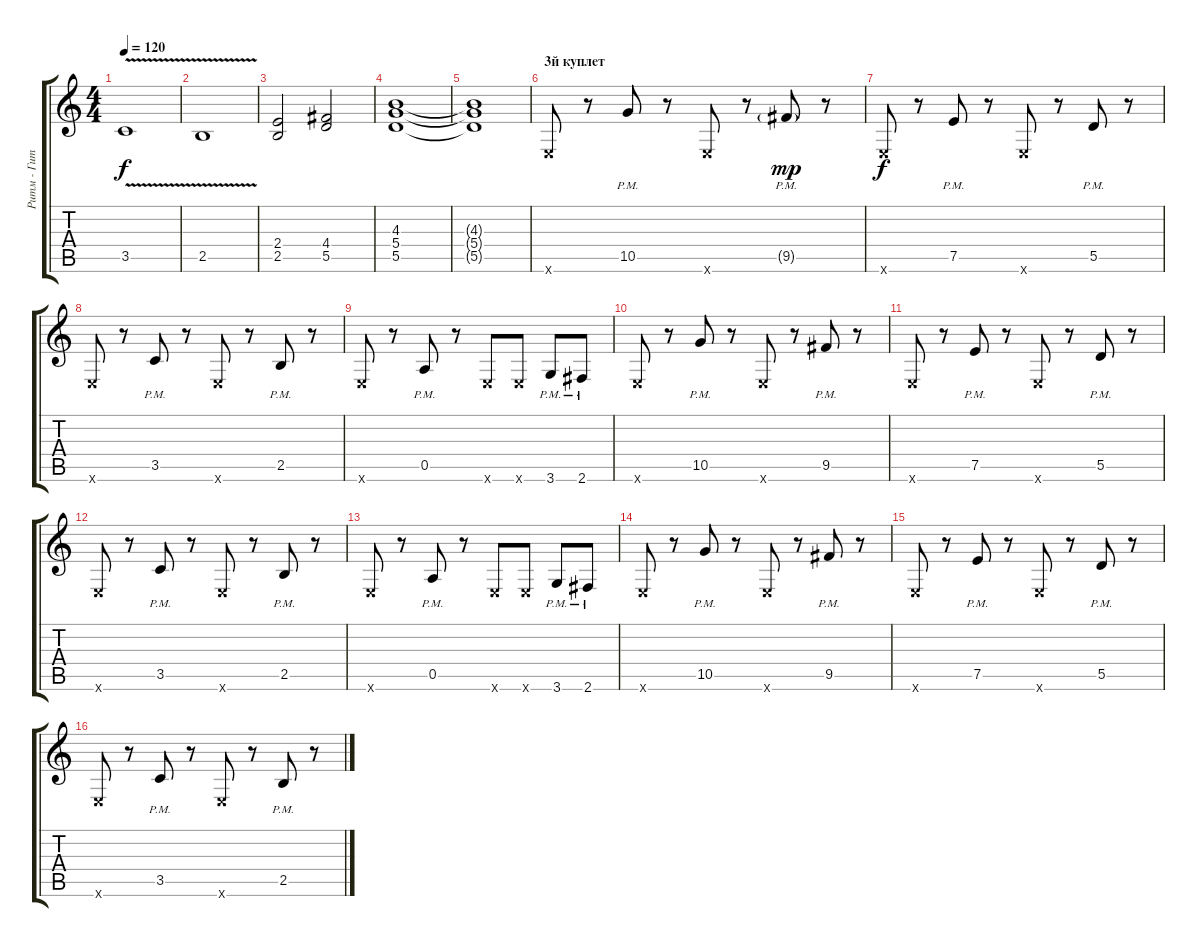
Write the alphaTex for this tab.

\track ("Ритм - Гитара" "Ритм - Гит") {instrument overdrivenguitar}
\staff {score tabs}
\tuning (E4 B3 G3 D3 A2 E2) {hide}
\ts (4 4)
\tempo 120
\clef g2
\ks c
3.5{v}.1{dy f} |
2.5{v}.1 |
(2.4 2.5).2 (4.4 5.5).2 |
(4.3 5.4 5.5).1 |
(4.3{t} 5.4{t} 5.5{t}).1 |
\section ("" "3й куплет")
0.6{x}.8 r.8 10.5{pm}.8 r.8 0.6{x}.8 r.8 9.5{g pm}.8{dy mp} r.8 |
0.6{x}.8{dy f} r.8 7.5{pm}.8 r.8 0.6{x}.8 r.8 5.5{pm}.8 r.8 |
0.6{x}.8 r.8 3.5{pm}.8 r.8 0.6{x}.8 r.8 2.5{pm}.8 r.8 |
0.6{x}.8 r.8 0.5{pm}.8 r.8 0.6{x}.8 0.6{x}.8 3.6{pm}.8 2.6{pm}.8 |
0.6{x}.8 r.8 10.5{pm}.8 r.8 0.6{x}.8 r.8 9.5{pm}.8 r.8 |
0.6{x}.8 r.8 7.5{pm}.8 r.8 0.6{x}.8 r.8 5.5{pm}.8 r.8 |
0.6{x}.8 r.8 3.5{pm}.8 r.8 0.6{x}.8 r.8 2.5{pm}.8 r.8 |
0.6{x}.8 r.8 0.5{pm}.8 r.8 0.6{x}.8 0.6{x}.8 3.6{pm}.8 2.6{pm}.8 |
0.6{x}.8 r.8 10.5{pm}.8 r.8 0.6{x}.8 r.8 9.5{pm}.8 r.8 |
0.6{x}.8 r.8 7.5{pm}.8 r.8 0.6{x}.8 r.8 5.5{pm}.8 r.8 |
0.6{x}.8 r.8 3.5{pm}.8 r.8 0.6{x}.8 r.8 2.5{pm}.8 r.8
